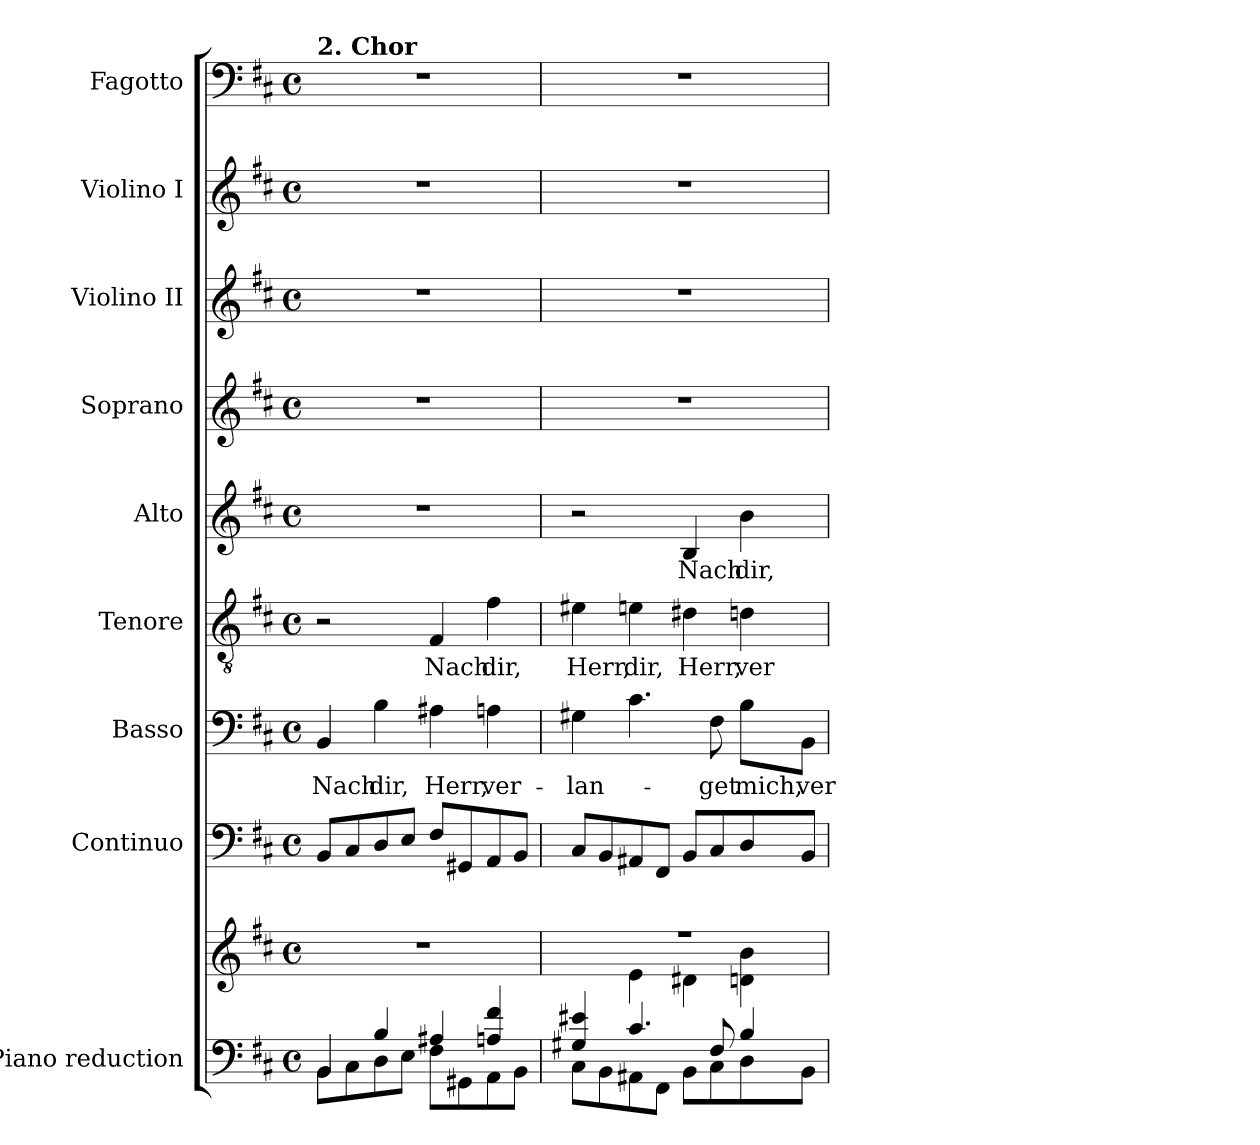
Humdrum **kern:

**kern	**kern	**kern	**kern	**text	**kern	**text	**kern	**text	**kern	**kern	**kern	**kern
*part9	*part9	*part8	*part7	*part7	*part6	*part6	*part5	*part5	*part4	*part3	*part2	*part1
*staff10	*staff9	*staff8	*staff7	*staff7	*staff6	*staff6	*staff5	*staff5	*staff4	*staff3	*staff2	*staff1
*I"Piano reduction	*	*I"Continuo	*I"Basso	*	*I"Tenore	*	*I"Alto	*	*I"Soprano	*I"Violino II	*I"Violino I	*I"Fagotto
*I'Pno	*	*	*	*	*	*	*	*	*	*I'Vln	*I'Vln	*
*stria5	*stria5	*	*	*	*	*	*	*	*	*	*	*
*clefF4	*clefG2	*clefF4	*clefF4	*	*clefGv2	*	*clefG2	*	*clefG2	*clefG2	*clefG2	*clefF4
*k[f#c#]	*k[f#c#]	*k[f#c#]	*k[f#c#]	*	*k[f#c#]	*	*k[f#c#]	*	*k[f#c#]	*k[f#c#]	*k[f#c#]	*k[f#c#]
*M4/4	*M4/4	*M4/4	*M4/4	*	*M4/4	*	*M4/4	*	*M4/4	*M4/4	*M4/4	*M4/4
*met(c)	*met(c)	*met(c)	*met(c)	*	*met(c)	*	*met(c)	*	*met(c)	*met(c)	*met(c)	*met(c)
=1	=1	=1	=1	=1	=1	=1	=1	=1	=1	=1	=1	=1
*^	*	*	*	*	*	*	*	*	*	*	*	*
!	!	!	!	!	!	!	!	!	!	!	!	!	!LO:TX:a:B:t=2. Chor
!	!	!	!	!	!LO:LY:b	!	!	!	!	!	!	!	!
4BB/	8BB\L	1r	8BB/L	4BB/	Nach	2r	.	1r	.	1r	1r	1r	1r
.	8C#\	.	8C#/	.	.	.	.	.	.	.	.	.	.
!	!	!	!	!	!LO:LY:b	!	!	!	!	!	!	!	!
4B!/	8D\	.	8D/	4B\	dir,	.	.	.	.	.	.	.	.
.	8E\J	.	8E/J	.	.	.	.	.	.	.	.	.	.
!	!	!	!	!	!LO:LY:b	!	!LO:LY:b	!	!	!	!	!	!
4A#X!/	8F#\L	.	8F#/L	4A#X\	Herr,	4F#/	Nach	.	.	.	.	.	.
.	8GG#X\	.	8GG#X/	.	.	.	.	.	.	.	.	.	.
!	!	!	!	!	!LO:LY:b	!	!LO:LY:b	!	!	!	!	!	!
4An!/ 4f#!/	8AA\	.	8AA/	4An\	ver-	4f#\	dir,	.	.	.	.	.	.
.	8BB\J	.	8BB/J	.	.	.	.	.	.	.	.	.	.
=2	=2	=2	=2	=2	=2	=2	=2	=2	=2	=2	=2	=2	=2
*	*	*^	*	*	*	*	*	*	*	*	*	*	*
!	!	!	!	!	!	!LO:LY:b	!	!LO:LY:b	!	!	!	!	!	!
4G#X!/ 4e#X!/	8C#\L	1r	4ryy	8C#/L	4G#X\	lan-	4e#X\	Herr,	2r	.	1r	1r	1r	1r
.	8BB\	.	.	8BB/	.	.	.	.	.	.	.	.	.	.
!	!	!	!	!	!	!	!	!LO:LY:b	!	!	!	!	!	!
4.c#!/	8AA#X\	.	4e!\	8AA#X/	4.c#\	.	4en\	dir,	.	.	.	.	.	.
.	8FF#\J	.	.	8FF#/J	.	.	.	.	.	.	.	.	.	.
!	!	!	!	!	!	!	!	!LO:LY:b	!	!LO:LY:b	!	!	!	!
.	8BB\L	.	4d#X!\	8BB/L	.	.	4d#X\	Herr,	4B/	Nach	.	.	.	.
!	!	!	!	!	!	!LO:LY:b	!	!	!	!	!	!	!	!
8F#!/	8C#\	.	.	8C#/	8F#\	get	.	.	.	.	.	.	.	.
!	!	!	!	!	!	!LO:LY:b	!	!LO:LY:b	!	!LO:LY:b	!	!	!	!
4B!/	8D\	.	4dn!\ 4b!\	8D/	8B\L	mich,	4dn\	ver-	4b\	dir,	.	.	.	.
!	!	!	!	!	!	!LO:LY:b	!	!	!	!	!	!	!	!
.	8BB\J	.	.	8BB/J	8BB\J	ver-	.	.	.	.	.	.	.	.
*v	*v	*	*	*	*	*	*	*	*	*	*	*	*	*
*	*v	*v	*	*	*	*	*	*	*	*	*	*	*
=	=	=	=	=	=	=	=	=	=	=	=	=
*-	*-	*-	*-	*-	*-	*-	*-	*-	*-	*-	*-	*-
